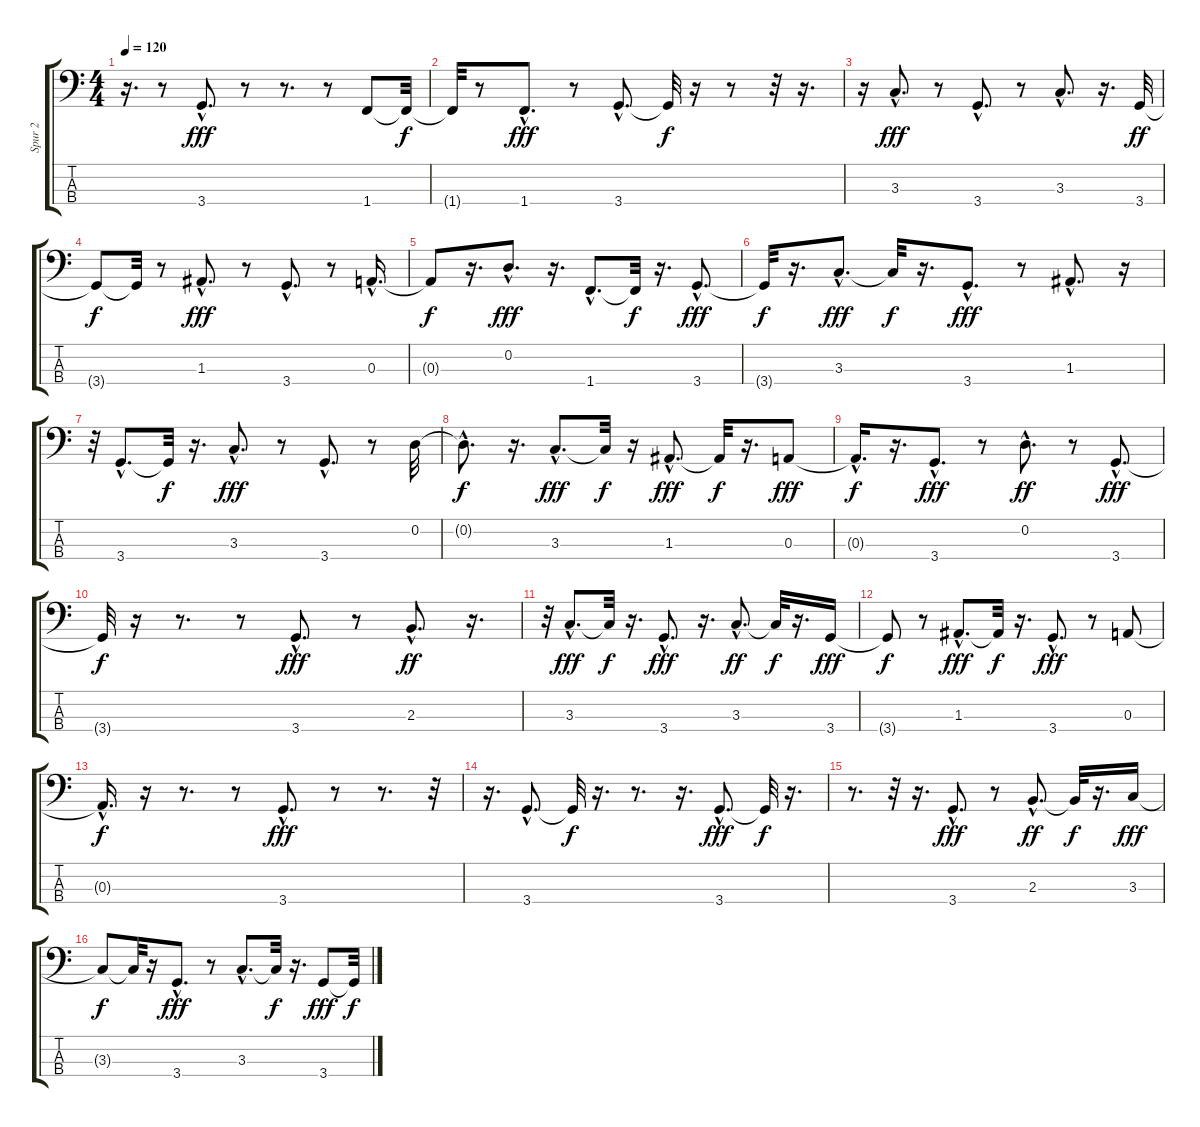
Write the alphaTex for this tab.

\track ("Spur 2" "Spur 2") {instrument synthbass2}
\staff {score tabs}
\tuning (G2 D2 A1 E1) {hide}
\ts (4 4)
\tempo 120
\clef f4
\ks c
r.16{d dy f} r.8 3.4{hac}.8{d dy fff} r.8 r.8{d} r.8 1.4.8 1.4{t}.32{dy f} |
1.4{t}.32 r.8 1.4{hac}.8{d dy fff} r.8 3.4{hac}.8{d} 3.4{t}.32{dy f} r.16 r.8 r.32 r.16{d} |
r.16 3.3{hac}.8{d dy fff} r.8 3.4{hac}.8{d} r.8 3.3{hac}.8{d} r.16{d} 3.4.32{dy ff} |
3.4{t}.8{dy f} 3.4{t}.32 r.8 1.3{hac}.8{d dy fff} r.8 3.4{hac}.8{d} r.8 0.3{hac}.16{d} |
0.3{t}.8{dy f} r.16{d} 0.2{hac}.8{d dy fff} r.16{d} 1.4{hac}.8{d} 1.4{t}.32{dy f} r.16{d} 3.4{hac}.8{d dy fff} |
3.4{t}.32{dy f} r.16{d} 3.3{hac}.8{d dy fff} 3.3{t}.32{dy f} r.16{d} 3.4{hac}.8{d dy fff} r.8 1.3{hac}.8{d} r.16 |
r.32 3.4{hac}.8{d} 3.4{t}.32{dy f} r.16{d} 3.3{hac}.8{d dy fff} r.8 3.4{hac}.8{d} r.8 0.2.32 |
0.2{hac t}.8{d dy f} r.16{d} 3.3{hac}.8{d dy fff} 3.3{t}.32{dy f} r.16 1.3{hac}.8{d dy fff} 1.3{t}.32{dy f} r.16{d} 0.3.8{dy fff} |
0.3{hac t}.16{d dy f} r.16{d} 3.4{hac}.8{d dy fff} r.8 0.2{hac}.8{d dy ff} r.8 3.4{hac}.8{d dy fff} |
3.4{t}.32{dy f} r.16 r.8{d} r.8 3.4{hac}.8{d dy fff} r.8 2.3{hac}.8{d dy ff} r.16{d} |
r.32 3.3{hac}.8{d dy fff} 3.3{t}.32{dy f} r.16{d} 3.4{hac}.8{d dy fff} r.16{d} 3.3{hac}.8{d dy ff} 3.3{t}.32{dy f} r.16{d} 3.4.16{dy fff} |
3.4{t}.8{dy f} r.8 1.3{hac}.8{d dy fff} 1.3{t}.32{dy f} r.16{d} 3.4{hac}.8{d dy fff} r.8 0.3.8 |
0.3{hac t}.16{d dy f} r.16 r.8{d} r.8 3.4{hac}.8{d dy fff} r.8 r.8{d} r.32 |
r.16{d} 3.4{hac}.8{d} 3.4{t}.32{dy f} r.16{d} r.8{d} r.16{d} 3.4{hac}.8{d dy fff} 3.4{t}.32{dy f} r.16{d} |
r.8{d} r.32 r.16{d} 3.4{hac}.8{d dy fff} r.8 2.3{hac}.8{d dy ff} 2.3{t}.32{dy f} r.16{d} 3.3.16{dy fff} |
3.3{t}.8{dy f} 3.3{t}.32 r.16 3.4{hac}.8{d dy fff} r.8 3.3{hac}.8{d} 3.3{t}.32{dy f} r.16{d} 3.4.8{dy fff} 3.4{t}.32{dy f}
